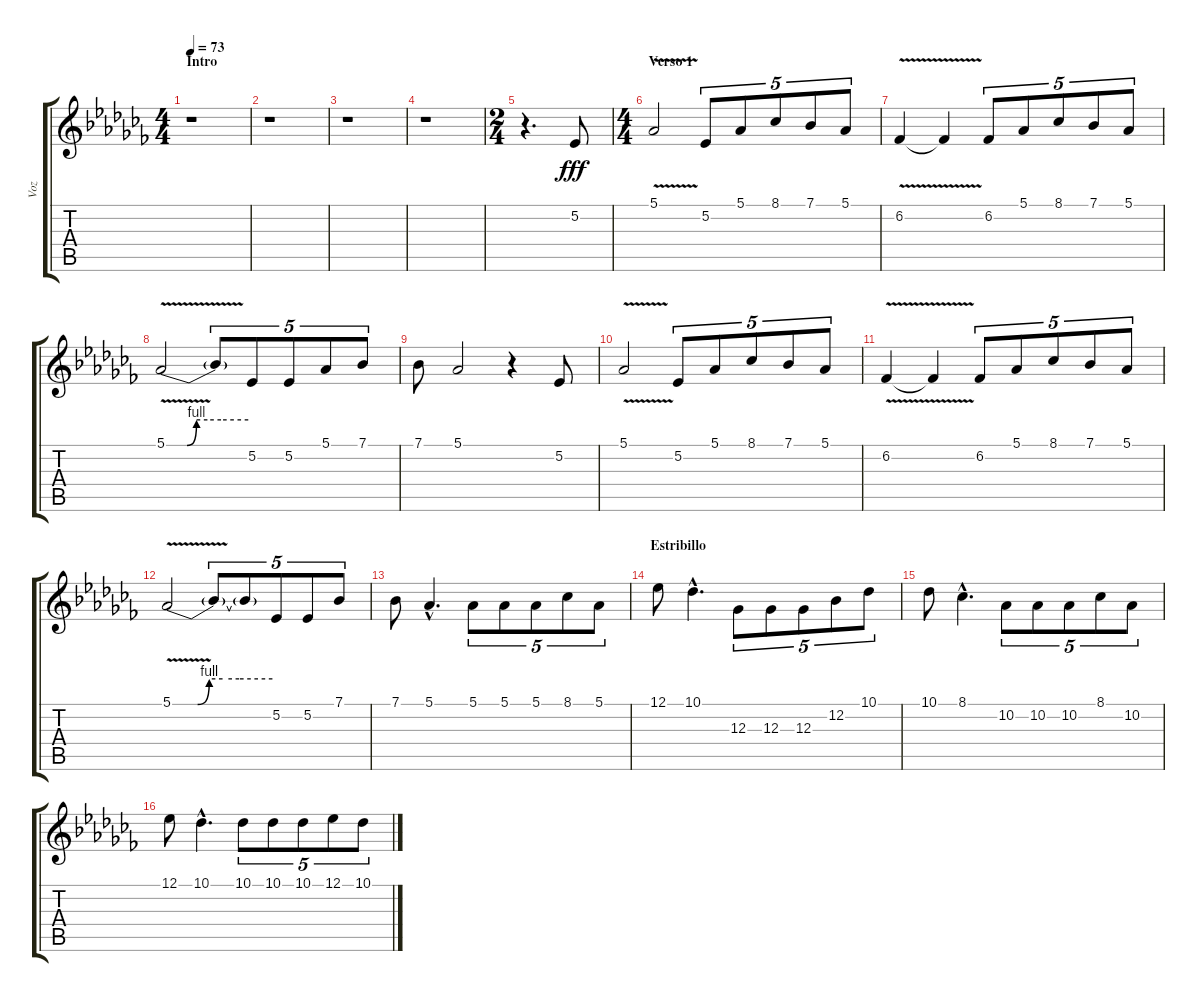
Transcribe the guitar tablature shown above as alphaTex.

\track ("Voz" "Voz") {instrument violin}
\staff {score tabs}
\tuning (Eb4 Bb3 Gb3 Db3 Ab2 Eb2) {hide}
\ts (4 4)
\section ("" "Intro")
\tempo 73
\clef g2
\ks abminor
r.1{dy fff instrument violin} |
r.1 |
r.1 |
r.1 |
\ts (2 4)
r.4{d} 5.2.8 |
\ts (4 4)
\section ("" "Verso 1")
5.1{v}.2 5.2.8{tu (5 4)} 5.1.8{tu (5 4)} 8.1.8{tu (5 4)} 7.1.8{tu (5 4)} 5.1.8{tu (5 4)} |
6.2{v}.4 6.2{t}.4 6.2.8{tu (5 4)} 5.1.8{tu (5 4)} 8.1.8{tu (5 4)} 7.1.8{tu (5 4)} 5.1.8{tu (5 4)} |
5.1{be (custom 0 0 15 0 22 4 30 4 40 4 60 4) v}.2 5.1{t}.8{tu (5 4)} 5.2.8{tu (5 4)} 5.2.8{tu (5 4)} 5.1.8{tu (5 4)} 7.1.8{tu (5 4)} |
7.1.8 5.1.2 r.4 5.2.8 |
5.1{v}.2 5.2.8{tu (5 4)} 5.1.8{tu (5 4)} 8.1.8{tu (5 4)} 7.1.8{tu (5 4)} 5.1.8{tu (5 4)} |
6.2{v}.4 6.2{t}.4 6.2.8{tu (5 4)} 5.1.8{tu (5 4)} 8.1.8{tu (5 4)} 7.1.8{tu (5 4)} 5.1.8{tu (5 4)} |
5.1{be (custom 0 0 15 0 22 4 30 4 40 4 60 4) v}.2 5.1{t}.8{tu (5 4)} 5.1{t}.8{tu (5 4)} 5.2.8{tu (5 4)} 5.2.8{tu (5 4)} 7.1.8{tu (5 4)} |
7.1.8 5.1{hac}.4{d} 5.1.8{tu (5 4)} 5.1.8{tu (5 4)} 5.1.8{tu (5 4)} 8.1.8{tu (5 4)} 5.1.8{tu (5 4)} |
\section ("" "Estribillo")
12.1.8 10.1{hac}.4{d} 12.3.8{tu (5 4)} 12.3.8{tu (5 4)} 12.3.8{tu (5 4)} 12.2.8{tu (5 4)} 10.1.8{tu (5 4)} |
10.1.8 8.1{hac}.4{d} 10.2.8{tu (5 4)} 10.2.8{tu (5 4)} 10.2.8{tu (5 4)} 8.1.8{tu (5 4)} 10.2.8{tu (5 4)} |
12.1.8 10.1{hac}.4{d} 10.1.8{tu (5 4)} 10.1.8{tu (5 4)} 10.1.8{tu (5 4)} 12.1.8{tu (5 4)} 10.1.8{tu (5 4)}
